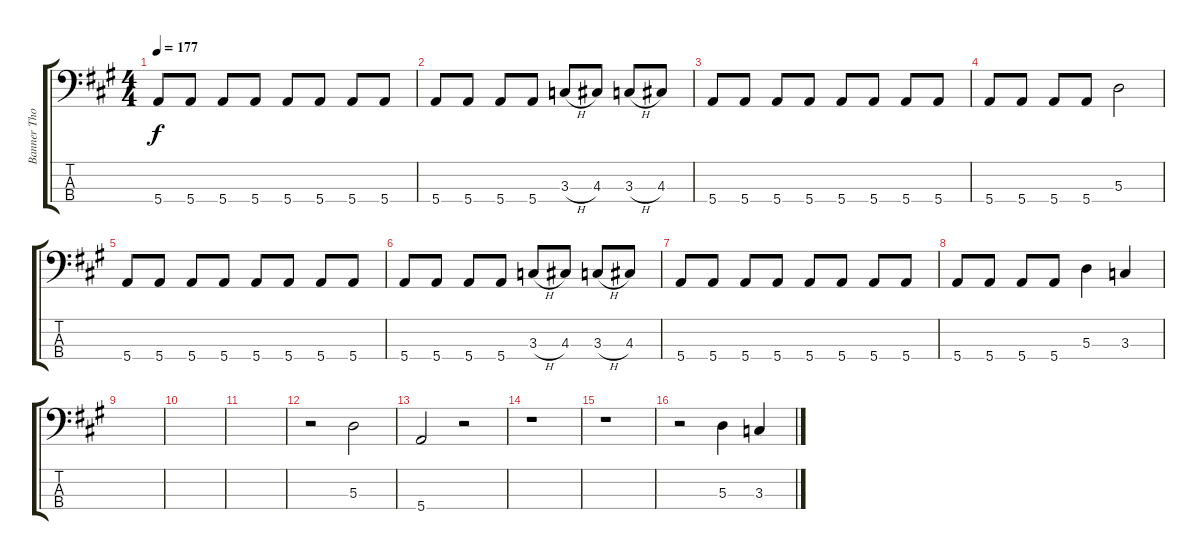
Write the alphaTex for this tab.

\track ("Banner Thomas Bass" "Banner Tho") {instrument electricbasspick}
\staff {score tabs}
\tuning (G2 D2 A1 E1) {hide}
\ts (4 4)
\tempo 177
\clef f4
\ks a
5.4.8{dy f} 5.4.8 5.4.8 5.4.8 5.4.8 5.4.8 5.4.8 5.4.8 |
5.4.8 5.4.8 5.4.8 5.4.8 3.3{h}.8 4.3.8 3.3{h}.8 4.3.8 |
5.4.8 5.4.8 5.4.8 5.4.8 5.4.8 5.4.8 5.4.8 5.4.8 |
5.4.8 5.4.8 5.4.8 5.4.8 5.3.2 |
5.4.8 5.4.8 5.4.8 5.4.8 5.4.8 5.4.8 5.4.8 5.4.8 |
5.4.8 5.4.8 5.4.8 5.4.8 3.3{h}.8 4.3.8 3.3{h}.8 4.3.8 |
5.4.8 5.4.8 5.4.8 5.4.8 5.4.8 5.4.8 5.4.8 5.4.8 |
5.4.8 5.4.8 5.4.8 5.4.8 5.3.4 3.3.4 |
|
|
|
r.2 5.3.2 |
5.4.2 r.2 |
r.1 |
r.1 |
r.2 5.3.4 3.3.4
